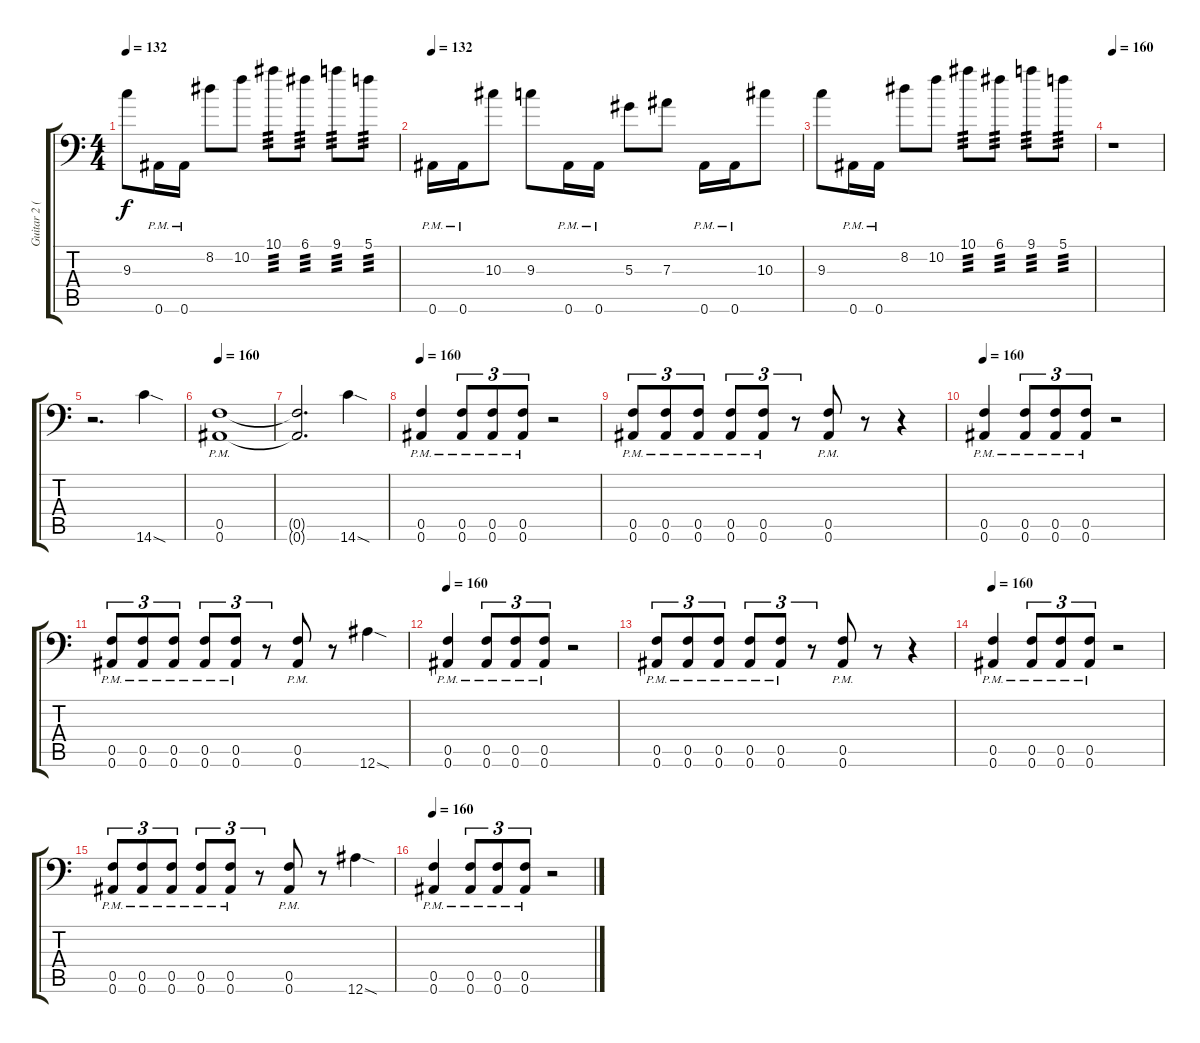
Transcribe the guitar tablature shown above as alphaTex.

\track ("Guitar 2 (Right)" "Guitar 2 (") {instrument distortionguitar}
\staff {score tabs}
\tuning (C4 G3 Eb3 Bb2 F2 Bb1) {hide}
\ts (4 4)
\tempo 132
\clef f4
\ks c
9.3.8{dy f} 0.6{pm}.16 0.6{pm}.16 8.2.8 10.2.8 10.1.8{tp 3} 6.1.8{tp 3} 9.1.8{tp 3} 5.1.8{tp 3} |
\tempo 132
0.6{pm}.16 0.6{pm}.16 10.3.8 9.3.8 0.6{pm}.16 0.6{pm}.16 5.3.8 7.3.8 0.6{pm}.16 0.6{pm}.16 10.3.8 |
9.3.8 0.6{pm}.16 0.6{pm}.16 8.2.8 10.2.8 10.1.8{tp 3} 6.1.8{tp 3} 9.1.8{tp 3} 5.1.8{tp 3} |
\tempo 160
r.1 |
r.2{d} 14.6{sod}.4 |
\tempo 160
(0.5{pm} 0.6{pm}).1 |
(0.5{t} 0.6{t}).2{d} 14.6{sod}.4 |
\tempo 160
(0.5{pm} 0.6{pm}).4 (0.5{pm} 0.6{pm}).8{tu (3 2)} (0.5{pm} 0.6{pm}).8{tu (3 2)} (0.5{pm} 0.6{pm}).8{tu (3 2)} r.2 |
(0.5{pm} 0.6{pm}).8{tu (3 2)} (0.5{pm} 0.6{pm}).8{tu (3 2)} (0.5{pm} 0.6{pm}).8{tu (3 2)} (0.5{pm} 0.6{pm}).8{tu (3 2)} (0.5{pm} 0.6{pm}).8{tu (3 2)} r.8{tu (3 2)} (0.5{pm} 0.6{pm}).8 r.8 r.4 |
\tempo 160
(0.5{pm} 0.6{pm}).4 (0.5{pm} 0.6{pm}).8{tu (3 2)} (0.5{pm} 0.6{pm}).8{tu (3 2)} (0.5{pm} 0.6{pm}).8{tu (3 2)} r.2 |
(0.5{pm} 0.6{pm}).8{tu (3 2)} (0.5{pm} 0.6{pm}).8{tu (3 2)} (0.5{pm} 0.6{pm}).8{tu (3 2)} (0.5{pm} 0.6{pm}).8{tu (3 2)} (0.5{pm} 0.6{pm}).8{tu (3 2)} r.8{tu (3 2)} (0.5{pm} 0.6{pm}).8 r.8 12.6{sod}.4 |
\tempo 160
(0.5{pm} 0.6{pm}).4 (0.5{pm} 0.6{pm}).8{tu (3 2)} (0.5{pm} 0.6{pm}).8{tu (3 2)} (0.5{pm} 0.6{pm}).8{tu (3 2)} r.2 |
(0.5{pm} 0.6{pm}).8{tu (3 2)} (0.5{pm} 0.6{pm}).8{tu (3 2)} (0.5{pm} 0.6{pm}).8{tu (3 2)} (0.5{pm} 0.6{pm}).8{tu (3 2)} (0.5{pm} 0.6{pm}).8{tu (3 2)} r.8{tu (3 2)} (0.5{pm} 0.6{pm}).8 r.8 r.4 |
\tempo 160
(0.5{pm} 0.6{pm}).4 (0.5{pm} 0.6{pm}).8{tu (3 2)} (0.5{pm} 0.6{pm}).8{tu (3 2)} (0.5{pm} 0.6{pm}).8{tu (3 2)} r.2 |
(0.5{pm} 0.6{pm}).8{tu (3 2)} (0.5{pm} 0.6{pm}).8{tu (3 2)} (0.5{pm} 0.6{pm}).8{tu (3 2)} (0.5{pm} 0.6{pm}).8{tu (3 2)} (0.5{pm} 0.6{pm}).8{tu (3 2)} r.8{tu (3 2)} (0.5{pm} 0.6{pm}).8 r.8 12.6{sod}.4 |
\tempo 160
(0.5{pm} 0.6{pm}).4 (0.5{pm} 0.6{pm}).8{tu (3 2)} (0.5{pm} 0.6{pm}).8{tu (3 2)} (0.5{pm} 0.6{pm}).8{tu (3 2)} r.2
